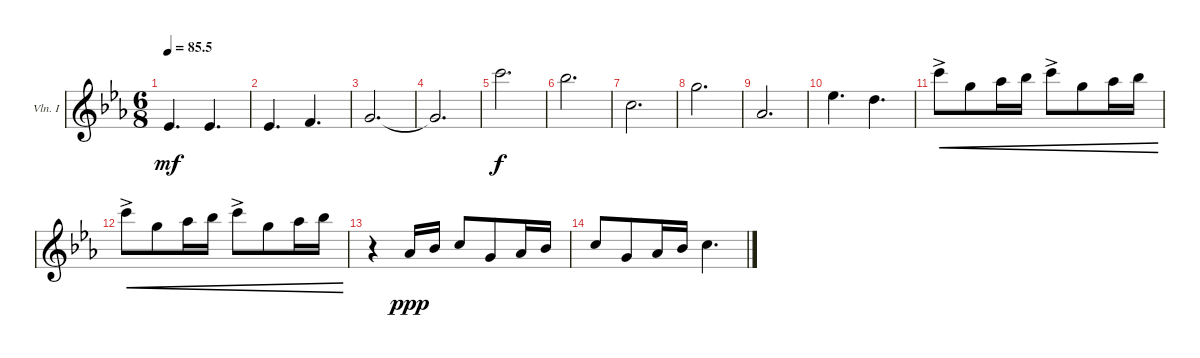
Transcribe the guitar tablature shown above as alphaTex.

\defaultSystemsLayout 4
\bracketExtendMode groupsimilarinstruments
\firstSystemTrackNameOrientation horizontal
\otherSystemsTrackNameOrientation horizontal
\track ("Violin I" "Vln. I") {instrument violin}
\staff {score}
\tuning (E5 A4 D4 G3)
\ts (6 8)
\tempo
85.5
\accidentals auto
\clef g2
\ottava regular
\simile none
\ks eb
1.3.4{d dy mf} 1.3.4{d} |
1.3.4{d} 3.3.4{d} |
5.3.2{d} |
5.3{t}.2{d} |
22.3.2{d dy f} |
20.3.2{d} |
10.3.2{d} |
17.3.2{d} |
6.3.2{d} |
13.3.4{d} 12.3.4{d} |
22.3{ac}.8{cre} 17.3.8{cre} 18.3.16{cre} 20.3.16{cre} 22.3{ac}.8{cre} 17.3.8{cre} 18.3.16{cre} 20.3.16{cre} |
22.3{ac}.8{cre} 17.3.8{cre} 18.3.16{cre} 20.3.16{cre} 22.3{ac}.8{cre} 17.3.8{cre} 18.3.16{cre} 20.3.16{cre} |
r.4 6.3.16{dy ppp} 8.3.16 10.3.8 5.3.8 6.3.16 8.3.16 |
10.3.8 5.3.8 6.3.16 8.3.16 10.3.4{d}
